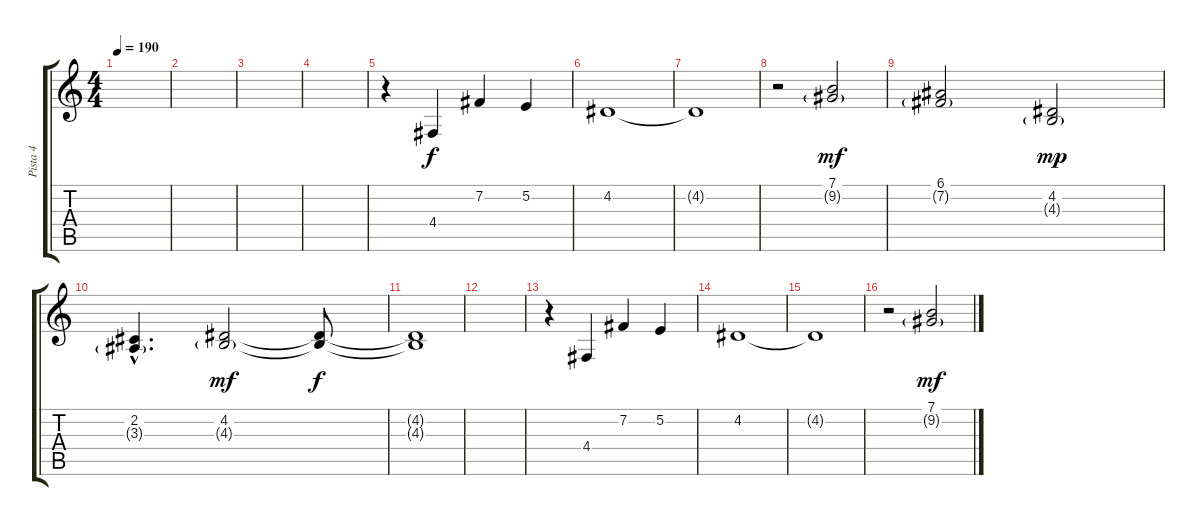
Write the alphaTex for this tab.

\track ("Pista 4" "Pista 4") {instrument voiceoohs}
\staff {score tabs}
\tuning (E4 B3 G3 D3 A2 E2) {hide}
\ts (4 4)
\tempo 190
\clef g2
\ks c
|
|
|
|
r.4 4.4.4 7.2.4 5.2.4 |
4.2.1 |
4.2{t}.1 |
r.2 (7.1 9.2{g}).2{dy mf} |
(6.1 7.2{g}).2 (4.2 4.3{g}).2{dy mp} |
(2.2{hac} 3.3{g hac}).4{d} (4.2 4.3{g}).2{dy mf} (4.2{t} 4.3{t}).8{dy f} |
(4.2{t} 4.3{t}).1 |
|
r.4 4.4.4 7.2.4 5.2.4 |
4.2.1 |
4.2{t}.1 |
r.2 (7.1 9.2{g}).2{dy mf}
